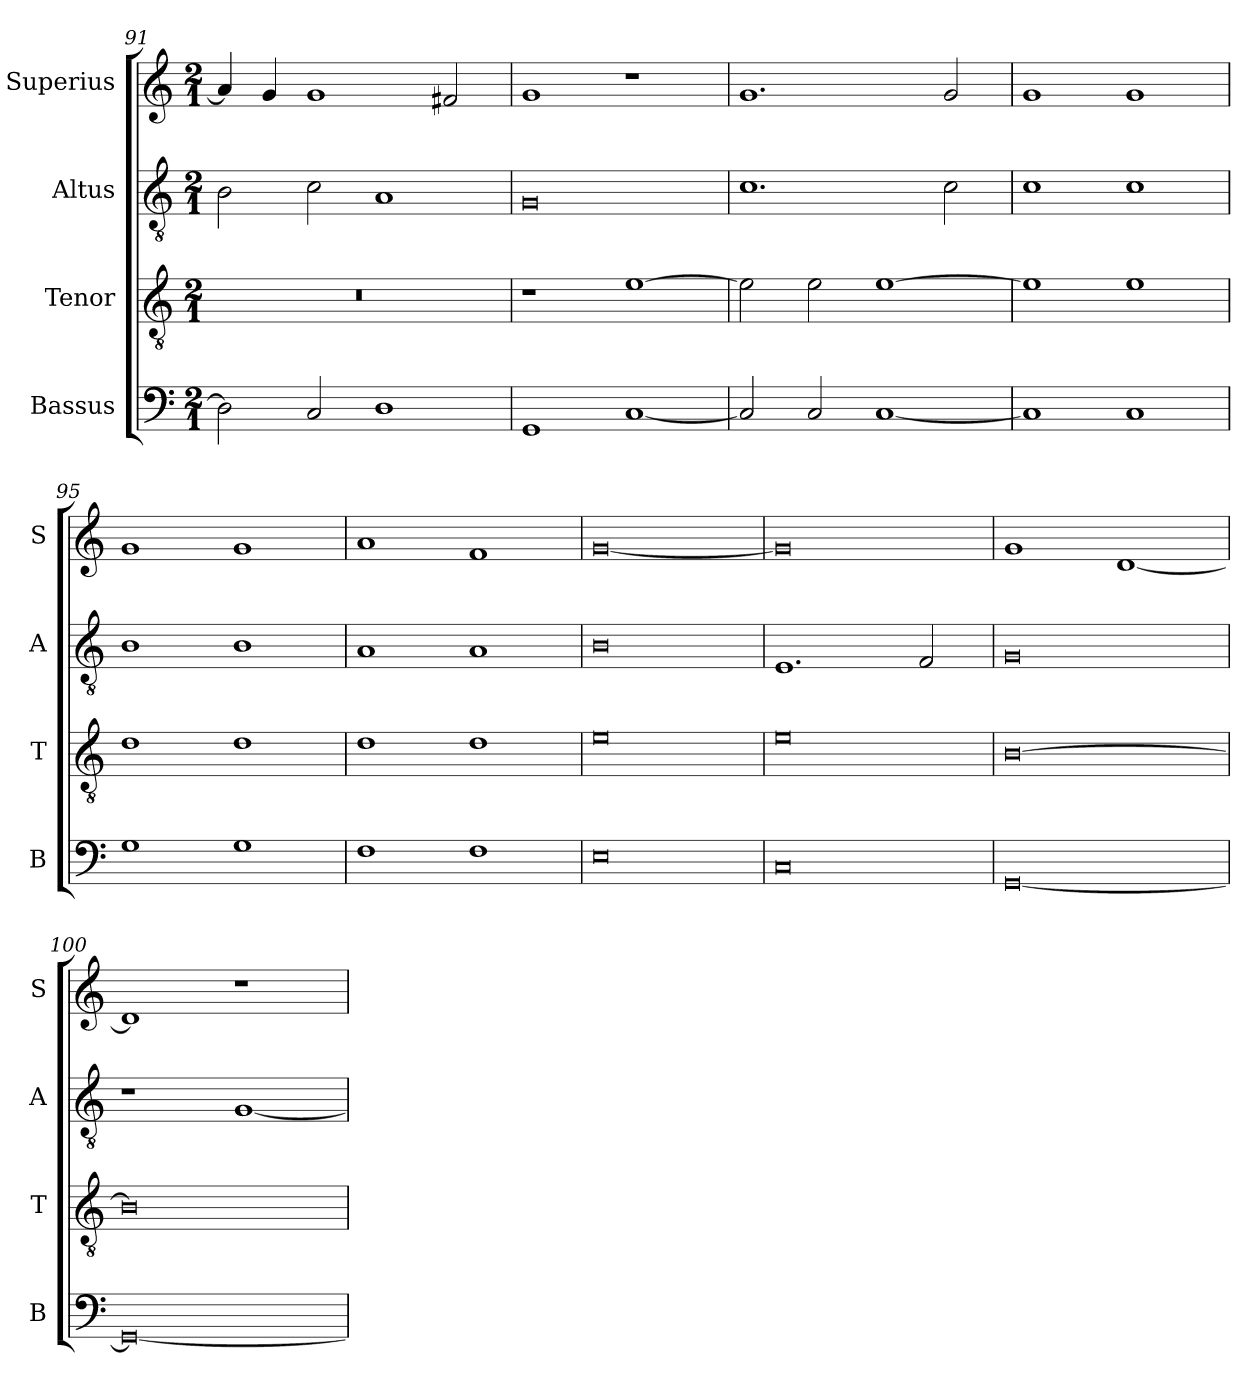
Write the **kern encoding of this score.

**kern	**kern	**kern	**kern
*part4	*part3	*part2	*part1
*staff4	*staff3	*staff2	*staff1
*I"Bassus	*I"Tenor	*I"Altus	*I"Superius
*I'B	*I'T	*I'A	*I'S
*clefF4	*clefGv2	*clefGv2	*clefG2
*k[]	*k[]	*k[]	*k[]
*M2/1	*M2/1	*M2/1	*M2/1
=91	=91	=91	=91
2D\]	0r	2B\	4a/]
.	.	.	4g/
2C/	.	2c\	1g
1D	.	1A	.
.	.	.	2f#X/
=92	=92	=92	=92
1GG	1r	0G	1g
[1C	[1e	.	1r
=93	=93	=93	=93
2C/]	2e\]	1.c	1.g
2C/	2e\	.	.
[1C	[1e	.	.
.	.	2c\	2g/
=94	=94	=94	=94
1C]	1e]	1c	1g
1C	1e	1c	1g
=95	=95	=95	=95
1G	1d	1B	1g
1G	1d	1B	1g
=96	=96	=96	=96
1F	1d	1A	1a
1F	1d	1A	1f
=97	=97	=97	=97
0E	0e	0B	[0g
=98	=98	=98	=98
0C	0e	1.E	0g]
.	.	2F/	.
=99	=99	=99	=99
[0GG	[0B	0G	1g
.	.	.	[1d
=100	=100	=100	=100
0GG_	0B]	1r	1d]
.	.	[1G	1r
=	=	=	=
*-	*-	*-	*-
